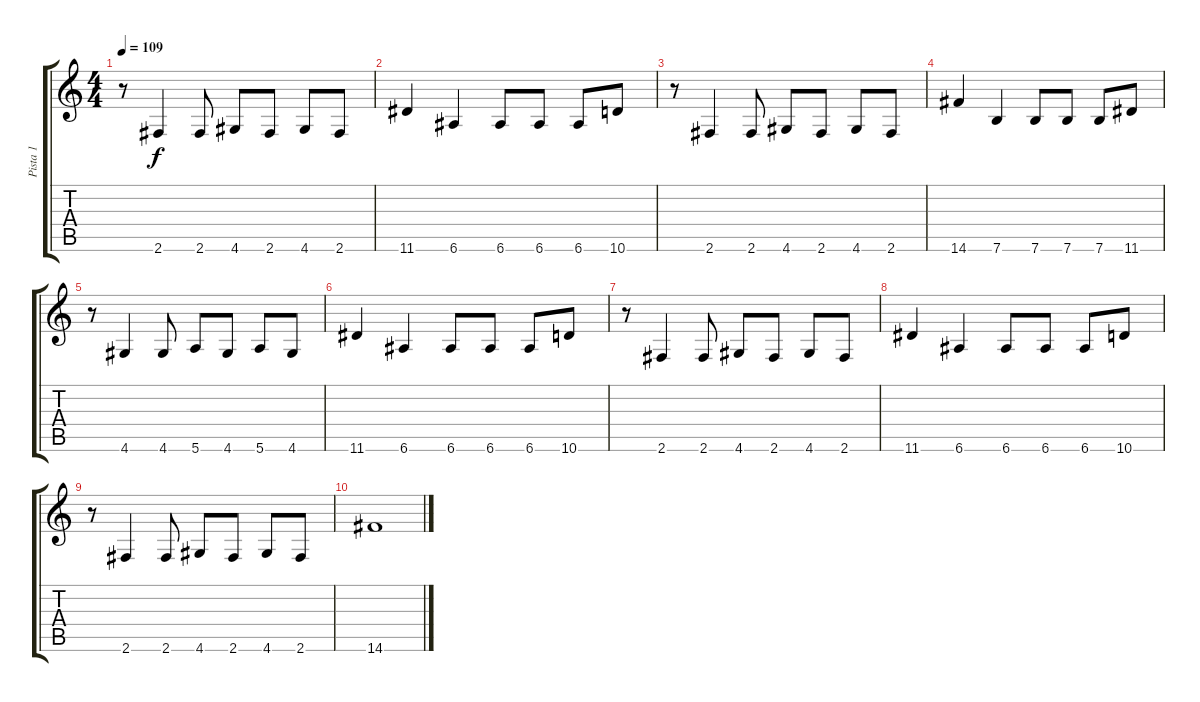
\track ("Pista 1" "Pista 1") {instrument acousticguitarnylon}
\staff {score tabs}
\tuning (E4 B3 G3 D3 A2 E2) {hide}
\ts (4 4)
\tempo 109
\clef g2
\ks c
r.8{dy f} 2.6.4 2.6.8 4.6.8 2.6.8 4.6.8 2.6.8 |
11.6.4 6.6.4 6.6.8 6.6.8 6.6.8 10.6.8 |
r.8 2.6.4 2.6.8 4.6.8 2.6.8 4.6.8 2.6.8 |
14.6.4 7.6.4 7.6.8 7.6.8 7.6.8 11.6.8 |
r.8 4.6.4 4.6.8 5.6.8 4.6.8 5.6.8 4.6.8 |
11.6.4 6.6.4 6.6.8 6.6.8 6.6.8 10.6.8 |
r.8 2.6.4 2.6.8 4.6.8 2.6.8 4.6.8 2.6.8 |
11.6.4 6.6.4 6.6.8 6.6.8 6.6.8 10.6.8 |
r.8 2.6.4 2.6.8 4.6.8 2.6.8 4.6.8 2.6.8 |
14.6.1
